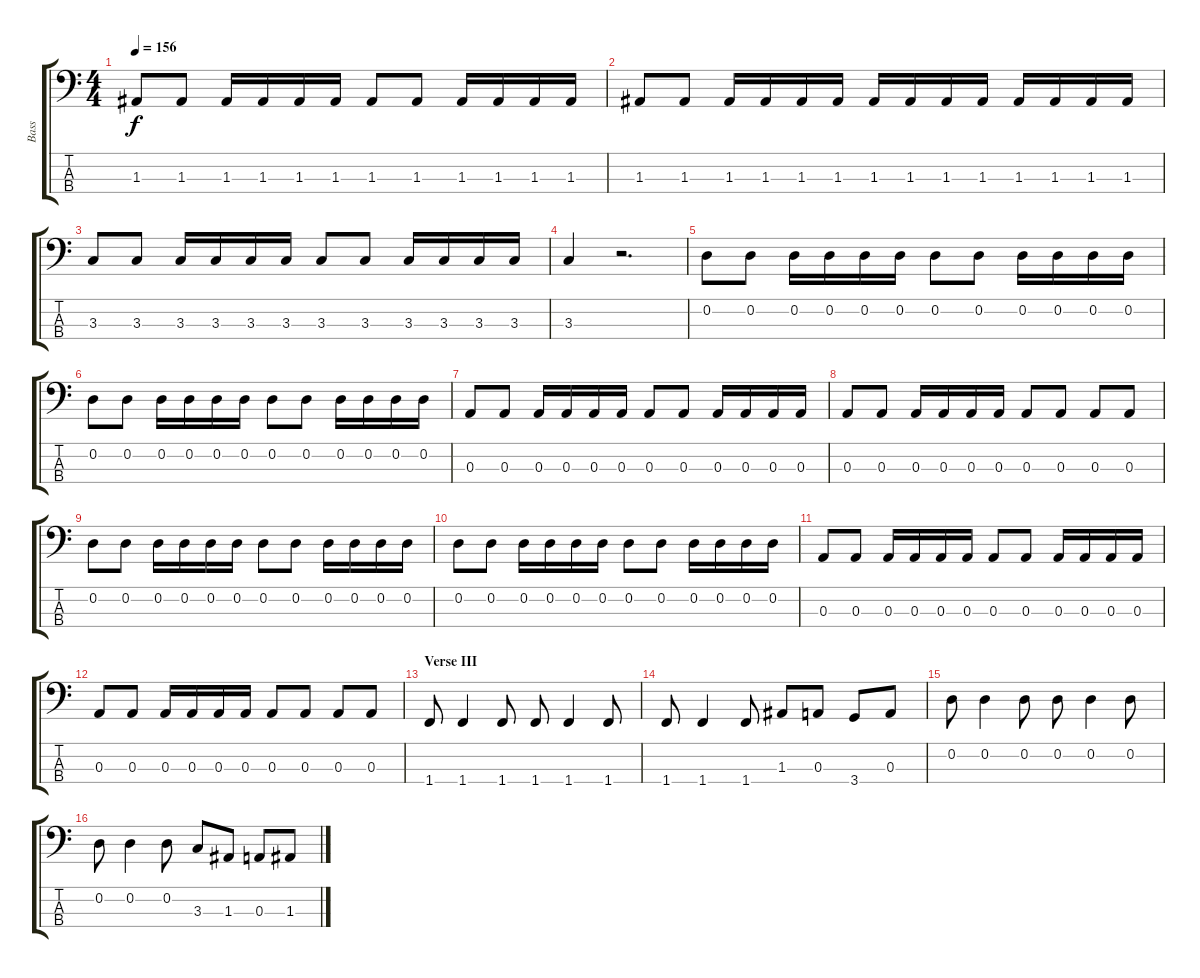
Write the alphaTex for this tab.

\track ("Bass" "Bass") {instrument electricbassfinger}
\staff {score tabs}
\tuning (G2 D2 A1 E1) {hide}
\ts (4 4)
\tempo 156
\clef f4
\ks c
1.3.8{dy f} 1.3.8 1.3.16 1.3.16 1.3.16 1.3.16 1.3.8 1.3.8 1.3.16 1.3.16 1.3.16 1.3.16 |
1.3.8 1.3.8 1.3.16 1.3.16 1.3.16 1.3.16 1.3.16 1.3.16 1.3.16 1.3.16 1.3.16 1.3.16 1.3.16 1.3.16 |
3.3.8 3.3.8 3.3.16 3.3.16 3.3.16 3.3.16 3.3.8 3.3.8 3.3.16 3.3.16 3.3.16 3.3.16 |
3.3.4 r.2{d} |
\section ("" "")
0.2.8 0.2.8 0.2.16 0.2.16 0.2.16 0.2.16 0.2.8 0.2.8 0.2.16 0.2.16 0.2.16 0.2.16 |
0.2.8 0.2.8 0.2.16 0.2.16 0.2.16 0.2.16 0.2.8 0.2.8 0.2.16 0.2.16 0.2.16 0.2.16 |
0.3.8 0.3.8 0.3.16 0.3.16 0.3.16 0.3.16 0.3.8 0.3.8 0.3.16 0.3.16 0.3.16 0.3.16 |
0.3.8 0.3.8 0.3.16 0.3.16 0.3.16 0.3.16 0.3.8 0.3.8 0.3.8 0.3.8 |
0.2.8 0.2.8 0.2.16 0.2.16 0.2.16 0.2.16 0.2.8 0.2.8 0.2.16 0.2.16 0.2.16 0.2.16 |
0.2.8 0.2.8 0.2.16 0.2.16 0.2.16 0.2.16 0.2.8 0.2.8 0.2.16 0.2.16 0.2.16 0.2.16 |
0.3.8 0.3.8 0.3.16 0.3.16 0.3.16 0.3.16 0.3.8 0.3.8 0.3.16 0.3.16 0.3.16 0.3.16 |
0.3.8 0.3.8 0.3.16 0.3.16 0.3.16 0.3.16 0.3.8 0.3.8 0.3.8 0.3.8 |
\section ("" "Verse III")
1.4.8 1.4.4 1.4.8 1.4.8 1.4.4 1.4.8 |
1.4.8 1.4.4 1.4.8 1.3.8 0.3.8 3.4.8 0.3.8 |
0.2.8 0.2.4 0.2.8 0.2.8 0.2.4 0.2.8 |
0.2.8 0.2.4 0.2.8 3.3.8 1.3.8 0.3.8 1.3.8
